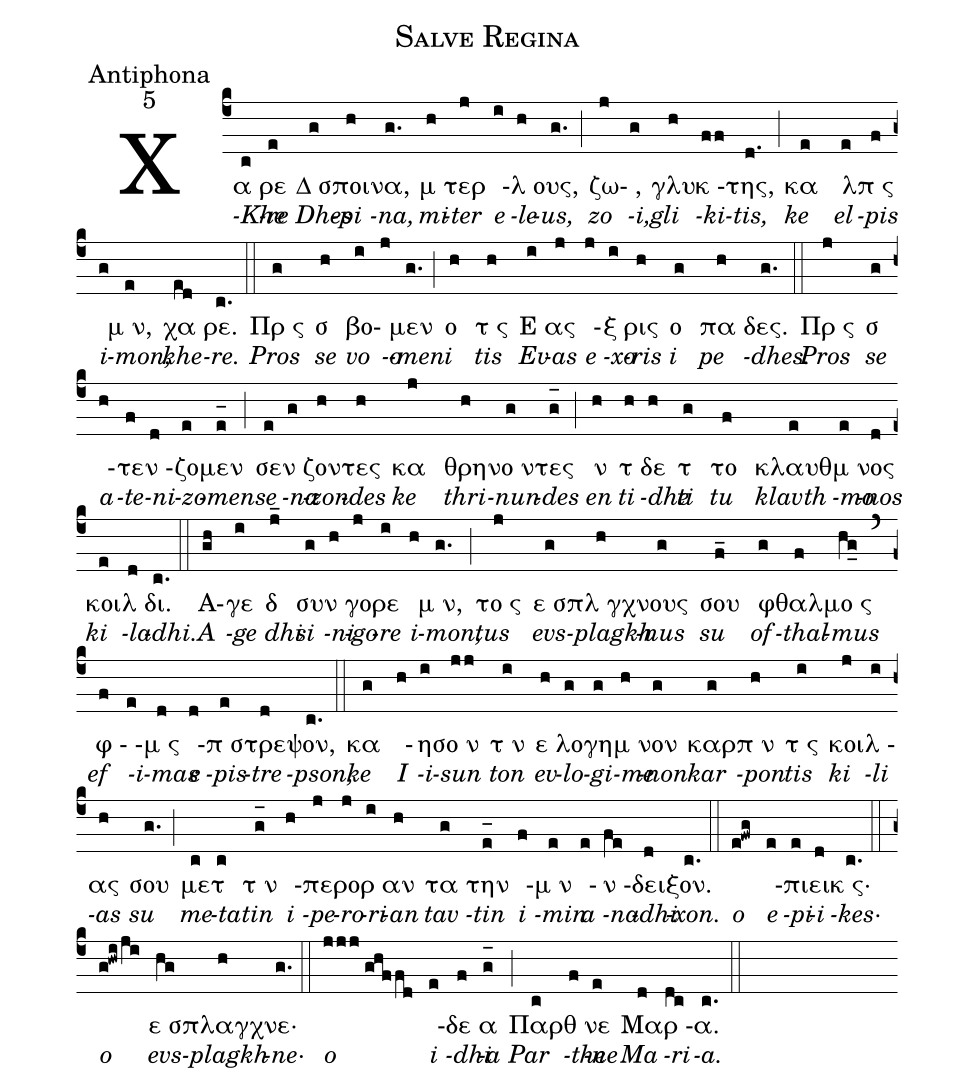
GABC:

name:Salve Regina;
office-part:Antiphona;
mode:5;
%%
(c4)Χαῖ[-Khe](c)ρε[-re](e) Δέσ[Dhes](g)ποι[-pi](h)να,[-na,](g.) μῆ[mi](h)τερ[-ter](j) ἐ[e](i)λέ[-le](h)ους,[-us,](g.) (;) ζω[zo](j)ή,[-i,](g) γλυ[gli](h)κύ[-ki](ff)της,[-tis,](d.) (;) καὶ[ke](e) ἐλ[el](e)πὶς[-pis](f) ἡ[i](g)μῶν,[-mon,](e) χαῖ[khe](ed)ρε.[-re.](c.) (::) Πρὸς[Pros](g) σὲ[se](h) βο[vo](i)ῶ[-o](j)μεν[-men](g.) (;) οἱ[i](h) τῆς[tis](h) Εὔ[Ev](i)ας[-as](j) ἐ[e](j)ξό[-xo](i)ρις[-ris](h) οἱ[i](g) παῖ[pe](h)δες.[-dhes.](g.) (::) Πρὸς[Pros](j) σὲ[se](g) ἀ[a](h)τε[-te](f)νί[-ni](d)ζο[-zo](e)μεν[-men](e_[oh:h]) (;) σε[se](e)νά[-na](g)ζον[-zon](h)τες[-des](h) καὶ[ke](j) θρη[thri](h)νοῦν[-nun](g)τες[-des](g_[oh:h]) (;) ἐν[en](h) τῇ[ti](h)δε[-dhe](h) τῇ[ti](g) τοῦ[tu](f) κλαυθ[klavth](e)μῶ[-mo](e)νος[-nos](d) κοι[ki](e)λά[-la](d)δι.[-dhi.](c.) (::) Α[A](gh)γε[-ge](i) δὴ[dhi](j_) συ[si](g)νή[-ni](h)γο[-go](j)ρε[-re](i) ἡ[i](h)μῶν,[-mon,](g.) (;) τοὺς[tus](j) εὐσ[evs](g)πλάγχ[-plagkh](h)νους[-nus](g) σου[su](f_) ὀφ[of](g)θαλ[-thal](f)μοὺς[-mus](hg_[oh:h]) (`) ἐφ᾿[ef᾿](f)ἡ[-i](e)μᾶς[-mas](d) ἐ[e](d)πίσ[-pis](e)τρε[-tre](d)ψον,[-pson,](c.) (::) καὶ[ke](g) Ἰ[I](h)η[-i](i)σοῦν[-sun](jj) τὸν[ton](i) εὐ[ev](h)λο[-lo](g)γη[-gi](g)μέ[-me](h)νον[-non](g) καρ[kar](g)πὸν[-pon](h) τῆς[tis](i) κοι[ki](j)λί[-li](i)ας[-as](h) σου[su](g.) (;) με[me](c)τὰ[-ta](c) τὴν[tin](g_[oh:h]) ὑ[i](h)πε[-pe](j)ρο[-ro](j)ρί[-ri](i)αν[-an](h) ταύ[tav](g)την[-tin](e_[oh:h]) ἡ[i](f)μῖν[-min](e) ἀ[a](e)νά[-na](fe)δει[-dhi](d)ξον.[-xon.](c.) (::) ὦ[o](e!fwg) ἐ[e](e)πι[-pi](e)ει[-i](d)κές·[-kes·](c.) (::) ὦ[o](g!hwi/ji) εὔσ[evs](hg)πλαγχ[-plagkh](h)νε·[-ne·](g.) (::) ὦ[o](jjj//ghffd) ἡ[i](e)δεῖ[-dhi](f)α[-a](g_[oh:h]) (;) Παρ[Par](c)θέ[-the](f)νε[-ne](e) Μα[Ma](d)ρί[-ri](dc)α.[-a.](c.) (::)
